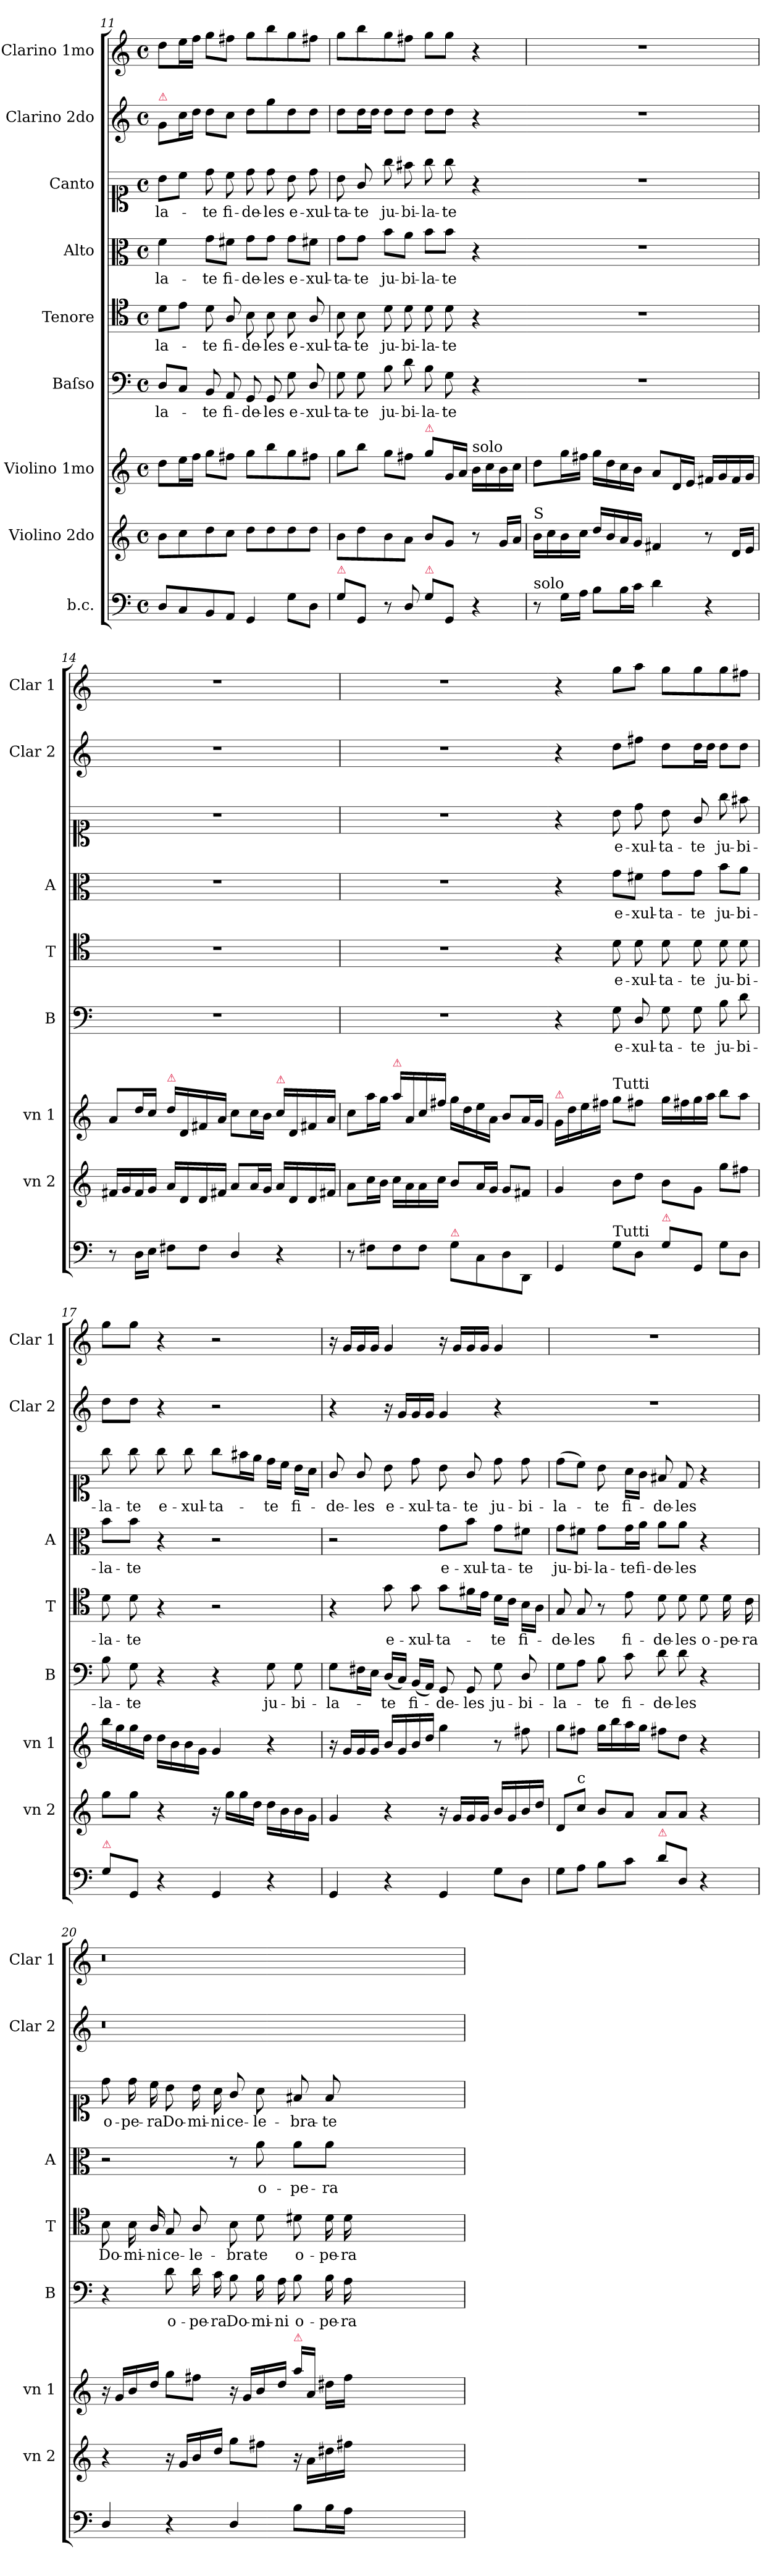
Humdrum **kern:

**kern	**kern	**kern	**kern	**text	**kern	**text	**kern	**text	**kern	**text	**kern	**kern
*part9	*part8	*part7	*part6	*part6	*part5	*part5	*part4	*part4	*part3	*part3	*part2	*part1
*staff9	*staff8	*staff7	*staff6	*staff6	*staff5	*staff5	*staff4	*staff4	*staff3	*staff3	*staff2	*staff1
*I"b.c.	*I"Violino 2do	*I"Violino 1mo	*I"Baſso	*	*I"Tenore	*	*I"Alto	*	*I"Canto	*	*I"Clarino 2do	*I"Clarino 1mo
*	*I'vn 2	*I'vn 1	*I'B	*	*I'T	*	*I'A	*	*	*	*I'Clar 2	*I'Clar 1
*clefF4	*clefG2	*clefG2	*clefF4	*	*clefC4	*	*clefC3	*	*clefC1	*	*clefG2	*clefG2
*k[]	*k[]	*k[]	*k[]	*	*k[]	*	*k[]	*	*k[]	*	*k[]	*k[]
*M4/4	*M4/4	*M4/4	*M4/4	*	*M4/4	*	*M4/4	*	*M4/4	*	*M4/4	*M4/4
*met(c)	*met(c)	*met(c)	*met(c)	*	*met(c)	*	*met(c)	*	*met(c)	*	*met(c)	*met(c)
=11	=11	=11	=11	=11	=11	=11	=11	=11	=11	=11	=11	=11
!	!	!	!	!	!	!	!	!	!	!	!LO:TX:a:color=crimson:t=⚠	!
8D/L	8b\L	8dd\L	8D/L	-la-	8d\L	-la-	4f\	-la-	8b\L	-la-	8g/L	8dd\L
8C/	8cc\	16ee\L	8C/J	.	8e\J	.	.	.	8cc\J	.	16cc\L	16ee\L
.	.	16ff\JJ	.	.	.	.	.	.	.	.	16dd\JJ	16ff\JJ
8BB/	8dd\	8gg\L	8BB/	-te	8d\	-te	8g\L	-te	8dd\	-te	8dd\L	8gg\L
8AA/J	8cc\J	8ff#X\J	8AA/	fi-	8A/	fi-	8f#X\J	fi-	8cc\	fi-	8cc\J	8ff#X\J
4GG/	8dd\L	8gg\L	8GG/	-de-	8B\	-de-	8g\L	-de-	8dd\	-de-	8dd\L	8gg\L
.	8dd\	8bb\	8GG/	-les	8B\	-les	8g\J	-les	8dd\	-les	8gg\	8bb\
8G\L	8dd\	8gg\	8G\	e-	8B\	e-	8g\L	e-	8b\	e-	8dd\	8gg\
8D\J	8dd\J	8ff#X\J	8D/	-xul-	8A/	-xul-	8f#X\J	-xul-	8dd\	-xul-	8dd\J	8ff#X\J
=12	=12	=12	=12	=12	=12	=12	=12	=12	=12	=12	=12	=12
!LO:TX:a:color=crimson:t=⚠	!	!	!	!	!	!	!	!	!	!	!	!
8G\L	8b\L	8gg\L	8G\	-ta-	8B\	-ta-	8g\L	-ta-	8b\	-ta-	8dd\L	8gg\L
8GG/J	8dd\	8bb\J	8G\	-te	8B\	-te	8g\J	-te	8g/	-te	16dd\L	8bb\
.	.	.	.	.	.	.	.	.	.	.	16dd\JJ	.
8r	8b\	8gg\L	8B\	ju-	8d\	ju-	8b\L	ju-	8gg\	ju-	8dd\L	8gg\
8D/	8a\J	8ff#X\J	8d\	-bi-	8d\	-bi-	8a\J	-bi-	8ff#X\	-bi-	8dd\J	8ff#X\J
!	!	!LO:TX:a:color=crimson:t=⚠	!	!	!	!	!	!	!	!	!	!
!LO:TX:a:color=crimson:t=⚠	!	!	!	!	!	!	!	!	!	!	!	!
8G\L	8b/L	8gg\L	8B\	-la-	8d\	-la-	8b\L	-la-	8gg\	-la-	8dd\L	8gg\L
8GG/J	8g/J	16g/L	8G\	-te	8d\	-te	8b\J	-te	8gg\	-te	8dd\J	8gg\J
.	.	16a/JJ	.	.	.	.	.	.	.	.	.	.
!	!	!LO:TX:a:t=solo	!	!	!	!	!	!	!	!	!	!
4r	8r	16b\LL	4r	.	4r	.	4r	.	4r	.	4r	4r
.	.	16cc\	.	.	.	.	.	.	.	.	.	.
.	16g/LL	16b\	.	.	.	.	.	.	.	.	.	.
.	16a/JJ	16cc\JJ	.	.	.	.	.	.	.	.	.	.
=13	=13	=13	=13-	=13	=13-	=13	=13-	=13	=13-	=13	=13-	=13
!	!LO:TX:a:t=S	!	!	!	!	!	!	!	!	!	!	!
!LO:TX:a:t=solo	!	!	!	!	!	!	!	!	!	!	!	!
8r	16b\LL	8dd\L	1r	.	1r	.	1r	.	1r	.	1r	1r
.	16cc\	.	.	.	.	.	.	.	.	.	.	.
16G\LL	16b\	16gg\L	.	.	.	.	.	.	.	.	.	.
16A\JJ	16cc\JJ	16ff#X\JJ	.	.	.	.	.	.	.	.	.	.
8B\L	16dd/LL	16gg\LL	.	.	.	.	.	.	.	.	.	.
.	16b/	16dd\	.	.	.	.	.	.	.	.	.	.
16B\L	16a/	16cc\	.	.	.	.	.	.	.	.	.	.
16c\JJ	16g/JJ	16b\JJ	.	.	.	.	.	.	.	.	.	.
4d\	4f#X/	8a/L	.	.	.	.	.	.	.	.	.	.
.	.	16d/L	.	.	.	.	.	.	.	.	.	.
.	.	16e/JJ	.	.	.	.	.	.	.	.	.	.
4r	8r	16f#X/LL	.	.	.	.	.	.	.	.	.	.
.	.	16g/	.	.	.	.	.	.	.	.	.	.
.	16d/LL	16f#/	.	.	.	.	.	.	.	.	.	.
.	16e/JJ	16g/JJ	.	.	.	.	.	.	.	.	.	.
=14	=14	=14	=14	=14	=14	=14	=14	=14	=14	=14	=14	=14
8r	16f#X/LL	8a/L	1r	.	1r	.	1r	.	1r	.	1r	1r
.	16g/	.	.	.	.	.	.	.	.	.	.	.
16D\LL	16f#/	16dd/L	.	.	.	.	.	.	.	.	.	.
16E\JJ	16g/JJ	16cc/JJ	.	.	.	.	.	.	.	.	.	.
!	!	!LO:TX:a:color=crimson:t=⚠	!	!	!	!	!	!	!	!	!	!
8F#X\L	16a/LL	16dd\LL	.	.	.	.	.	.	.	.	.	.
.	16d/	16d/	.	.	.	.	.	.	.	.	.	.
8F#\J	16d/	16f#X/	.	.	.	.	.	.	.	.	.	.
.	16f#X/JJ	16a/JJ	.	.	.	.	.	.	.	.	.	.
4D/	8a/L	8cc\L	.	.	.	.	.	.	.	.	.	.
.	16a/L	16cc\L	.	.	.	.	.	.	.	.	.	.
.	16g/JJ	16b\JJ	.	.	.	.	.	.	.	.	.	.
!	!	!LO:TX:a:color=crimson:t=⚠	!	!	!	!	!	!	!	!	!	!
4r	16a/LL	16cc\LL	.	.	.	.	.	.	.	.	.	.
.	16d/	16d/	.	.	.	.	.	.	.	.	.	.
.	16d/	16f#X/	.	.	.	.	.	.	.	.	.	.
.	16f#X/JJ	16a/JJ	.	.	.	.	.	.	.	.	.	.
=15	=15	=15	=15	=15	=15	=15	=15	=15	=15	=15	=15	=15
8r	8a\L	8cc\L	1r	.	1r	.	1r	.	1r	.	1r	1r
8F#X\L	16cc\L	16aa\L	.	.	.	.	.	.	.	.	.	.
.	16b\JJ	16gg\JJ	.	.	.	.	.	.	.	.	.	.
!	!	!LO:TX:a:color=crimson:t=⚠	!	!	!	!	!	!	!	!	!	!
8F#\	16cc\LL	16aa\LL	.	.	.	.	.	.	.	.	.	.
.	16a\	16a/	.	.	.	.	.	.	.	.	.	.
8F#\J	16a\	16cc/	.	.	.	.	.	.	.	.	.	.
.	16cc\JJ	16ff#X/JJ	.	.	.	.	.	.	.	.	.	.
!LO:TX:a:color=crimson:t=⚠	!	!	!	!	!	!	!	!	!	!	!	!
8G\L	8b/L	16gg\LL	.	.	.	.	.	.	.	.	.	.
.	.	16dd\	.	.	.	.	.	.	.	.	.	.
8C\	16a/L	16ee\	.	.	.	.	.	.	.	.	.	.
.	16g/JJ	16a\JJ	.	.	.	.	.	.	.	.	.	.
8D\	8g/L	8b/L	.	.	.	.	.	.	.	.	.	.
8DD/J	8f#X/J	16a/L	.	.	.	.	.	.	.	.	.	.
.	.	16g/JJ	.	.	.	.	.	.	.	.	.	.
=16	=16	=16	=16-	=16-	=16	=16-	=16-	=16-	=16	=16-	=16-	=16-
!	!	!LO:TX:a:color=crimson:t=⚠	!	!	!	!	!	!	!	!	!	!
4GG/	4g/	16g/LL	4r	.	4r	.	4r	.	4r	.	4r	4r
.	.	16dd\	.	.	.	.	.	.	.	.	.	.
.	.	16ee\	.	.	.	.	.	.	.	.	.	.
.	.	16ff#X\JJ	.	.	.	.	.	.	.	.	.	.
!	!	!LO:TX:a:t=Tutti	!	!	!	!	!	!	!	!	!	!
!LO:TX:a:t=Tutti	!	!	!	!	!	!	!	!	!	!	!	!
8G\L	8b\L	8gg\L	8G\	e-	8d\	e-	8g\L	e-	8b\	e-	8dd\L	8gg\L
8D\J	8dd\J	8ff#X\J	8D/	-xul-	8d\	-xul-	8f#X\J	-xul-	8dd\	-xul-	8ff#X\J	8aa\J
!LO:TX:a:color=crimson:t=⚠	!	!	!	!	!	!	!	!	!	!	!	!
8G\L	8b\L	16gg\LL	8G\	-ta-	8d\	-ta-	8g\L	-ta-	8b\	-ta-	8dd\L	8gg\L
.	.	16ff#X\	.	.	.	.	.	.	.	.	.	.
8GG/J	8g\J	16gg\	8G\	-te	8d\	-te	8g\J	-te	8g/	-te	16dd\L	8gg\
.	.	16aa\JJ	.	.	.	.	.	.	.	.	16dd\JJ	.
8G\L	8gg\L	8bb\L	8B\	ju-	8d\	ju-	8b\L	ju-	8gg\	ju-	8dd\L	8gg\
8D\J	8ff#X\J	8aa\J	8d\	-bi-	8d\	-bi-	8a\J	-bi-	8ff#X\	-bi-	8dd\J	8ff#X\J
=17	=17	=17	=17	=17	=17	=17	=17	=17	=17	=17	=17	=17
!LO:TX:a:color=crimson:t=⚠	!	!	!	!	!	!	!	!	!	!	!	!
8G\L	8gg\L	16bb\LL	8B\	-la-	8d\	-la-	8b\L	-la-	8gg\	-la-	8dd\L	8gg\L
.	.	16gg\	.	.	.	.	.	.	.	.	.	.
8GG/J	8gg\J	16gg\	8G\	-te	8d\	-te	8b\J	-te	8gg\	-te	8dd\J	8gg\J
.	.	16dd\JJ	.	.	.	.	.	.	.	.	.	.
4r	4r	16dd\LL	4r	.	4r	.	4r	.	8gg\	e-	4r	4r
.	.	16b\	.	.	.	.	.	.	.	.	.	.
.	.	16b\	.	.	.	.	.	.	8gg\	-xul-	.	.
.	.	16g\JJ	.	.	.	.	.	.	.	.	.	.
4GG/	16r	4g/	4r	.	2r	.	2r	.	8gg\L	-ta-	2r	2r
.	16gg\LL	.	.	.	.	.	.	.	.	.	.	.
.	16gg\	.	.	.	.	.	.	.	16ff#X\L	.	.	.
.	16dd\JJ	.	.	.	.	.	.	.	16ee\JJ	.	.	.
4r	16dd\LL	4r	8G\	ju-	.	.	.	.	16dd\LL	-te	.	.
.	16b\	.	.	.	.	.	.	.	16cc\JJ	.	.	.
.	16b\	.	8G\	-bi-	.	.	.	.	16b\LL	fi-	.	.
.	16g\JJ	.	.	.	.	.	.	.	16a\JJ	.	.	.
=18	=18	=18	=18	=18	=18	=18	=18	=18	=18	=18	=18	=18
4GG/	4g/	16r	8G\L	-la-	4r	.	2r	.	8g/	-de-	4r	16r
.	.	16g/LL	.	.	.	.	.	.	.	.	.	16g/LL
.	.	16g/	16F#X\L	.	.	.	.	.	8g/	-les	.	16g/
.	.	16g/JJ	16E\JJ	.	.	.	.	.	.	.	.	16g/JJ
4r	4r	16b/LL	(16D/LL	-te	8g\	e-	.	.	8b\	e-	16r	4g/
.	.	16g/	16C/JJ)	.	.	.	.	.	.	.	16g/LL	.
.	.	16b/	(16BB/LL	fi-	8g\	-xul-	.	.	8dd\	-xul-	16g/	.
.	.	16dd/JJ	16AA/JJ)	.	.	.	.	.	.	.	16g/JJ	.
4GG/	16r	4gg\	8GG/	-de-	8g\L	-ta-	8g\L	e-	8b\	-ta-	4g/	16r
.	16g/LL	.	.	.	.	.	.	.	.	.	.	16g/LL
.	16g/	.	8GG/	-les	16f#X\L	.	8b\J	-xul-	8g/	-te	.	16g/
.	16g/JJ	.	.	.	16e\JJ	.	.	.	.	.	.	16g/JJ
8G\L	16b/LL	8r	8G\	ju-	16d\LL	-te	8g\L	-ta-	8dd\	ju-	4r	4g/
.	16g/	.	.	.	16c\JJ	.	.	.	.	.	.	.
8D\J	16b/	8ff#X\	8D/	-bi-	16B\LL	fi-	8f#X\J	-te	8dd\	-bi-	.	.
.	16dd/JJ	.	.	.	16A\JJ	.	.	.	.	.	.	.
=19	=19	=19	=19	=19	=19	=19	=19	=19	=19	=19	=19-	=19
8G\L	8d/L	8gg\L	8G\L	-la-	8G/	-de-	8g\L	ju-	(8dd\L	-la-	1r	1r
!	!LO:TX:a:t=c	!	!	!	!	!	!	!	!	!	!	!
8A\J	8cc\J	8ff#X\J	8A\J	.	8G/	-les	8f#X\J	-bi-	8cc\J)	.	.	.
8B\L	8b/L	16gg\LL	8B\	-te	8r	.	8g\L	-la-	8b\	-te	.	.
.	.	16bb\	.	.	.	.	.	.	.	.	.	.
8c\J	8a/J	16aa\	8c\	fi-	8e\	fi-	16g\L	-te	16a\LL	fi-	.	.
.	.	16gg\JJ	.	.	.	.	16a\JJ	fi-	16g\JJ	.	.	.
!LO:TX:a:color=crimson:t=⚠	!	!	!	!	!	!	!	!	!	!	!	!
8d\L	8a/L	8ff#X\L	8d\	-de-	8d\	-de-	8a\L	-de-	8f#X/	-de-	.	.
8D/J	8a/J	8dd\J	8d\	-les	8d\	-les	8a\J	-les	8d/	-les	.	.
4r	4r	4r	4r	.	8d\	o-	4r	.	4r	.	.	.
.	.	.	.	.	16d\	-pe-	.	.	.	.	.	.
.	.	.	.	.	16c\	-ra	.	.	.	.	.	.
=20	=20	=20	=20	=20	=20	=20	=20	=20	=20	=20	=20	=20
4D/	4r	16r	4r	.	8B\	Do-	2r	.	8dd\	o-	0.r	0.r
.	.	16g/LL	.	.	.	.	.	.	.	.	.	.
.	.	16b/	.	.	16B\	-mi-	.	.	16dd\	-pe-	.	.
.	.	16dd/JJ	.	.	16A/	-ni	.	.	16cc\	-ra	.	.
4r	16r	8gg\L	8d\	o-	8G/	ce-	.	.	8b\	Do-	.	.
.	16g/LL	.	.	.	.	.	.	.	.	.	.	.
.	16b/	8ff#X\J	16d\	-pe-	8A/	-le-	.	.	16b\	-mi-	.	.
.	16dd/JJ	.	16c\	-ra	.	.	.	.	16a\	-ni	.	.
4D/	8gg\L	16r	8B\	Do-	8B\	-bra-	8r	.	8g/	ce-	.	.
.	.	16g/LL	.	.	.	.	.	.	.	.	.	.
.	8ff#X\J	16b/	16B\	-mi-	8d\	-te	8a\	o-	8a\	-le-	.	.
.	.	16dd/JJ	16A\	-ni	.	.	.	.	.	.	.	.
!	!	!LO:TX:a:color=crimson:t=⚠	!	!	!	!	!	!	!	!	!	!
8B\L	16r	16aa\LL	8B\	o-	8d#X\	o-	8a\L	-pe-	8f#X/	-bra-	.	.
.	16a\LL	16a/JJ	.	.	.	.	.	.	.	.	.	.
16B\L	16dd#X\	16dd#X\LL	16B\	-pe-	16d#\	-pe-	8a\J	-ra	8f#/	-te	.	.
16A\JJ	16ff#X\JJ	16ff#\JJ	16A\	-ra	16d#\	-ra	.	.	.	.	.	.
0ryy	0ryy	0ryy	0ryy	.	0ryy	.	0ryy	.	0ryy	.	.	.
=	=	=	=	=	=	=	=	=	=	=	=	=
*-	*-	*-	*-	*-	*-	*-	*-	*-	*-	*-	*-	*-
